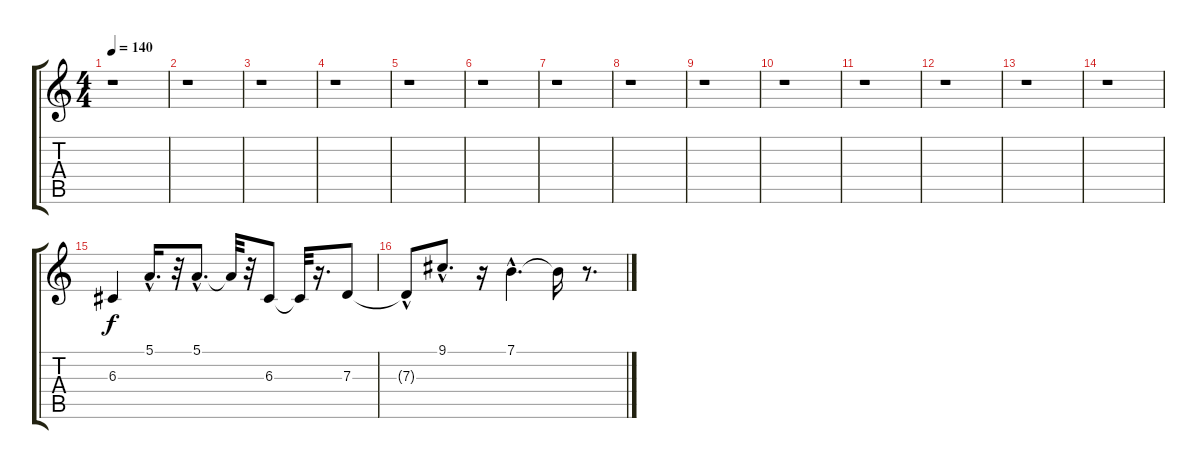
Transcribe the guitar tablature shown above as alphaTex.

\track "" {instrument synthvoice}
\staff {score tabs}
\tuning (E4 B3 G3 D3 A2 E2) {hide}
\ts (4 4)
\tempo 140
\clef g2
\ks c
r.1{dy f} |
r.1 |
r.1 |
r.1 |
r.1 |
r.1 |
r.1 |
r.1 |
r.1 |
r.1 |
r.1 |
r.1 |
r.1 |
r.1 |
6.3.4{volume 12 balance 8 instrument synthvoice} 5.1{hac}.16{d} r.32 5.1{hac}.8{d} 5.1{t}.32 r.32 6.3.8 6.3{t}.32 r.16{d} 7.3.8 |
7.3{hac t}.8 9.1{hac}.8{d} r.16 7.1{hac}.4{d} 7.1{t}.16 r.8{d}
